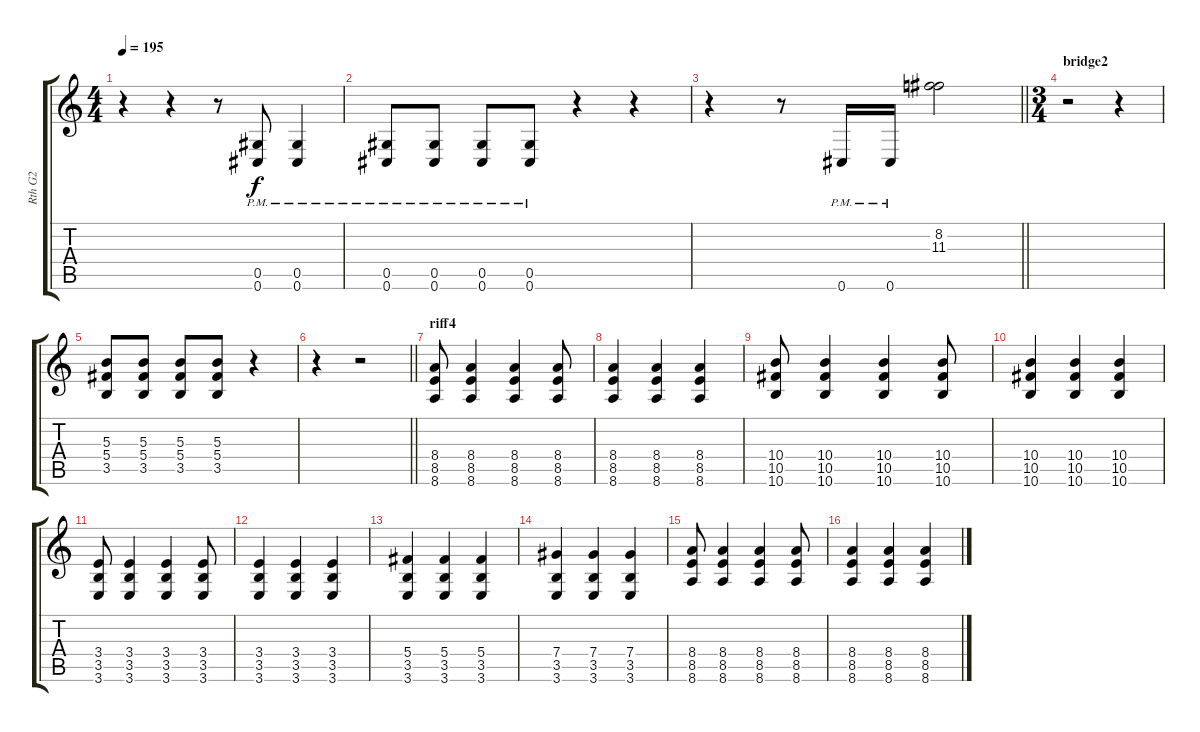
\track ("Rth G2" "Rth G2") {instrument distortionguitar}
\staff {score tabs}
\tuning (Eb4 Bb3 Gb3 Db3 Ab2 Db2) {hide}
\ts (4 4)
\tempo 195
\clef g2
\ks c
r.4{dy f} r.4 r.8 (0.5{pm} 0.6{pm}).8 (0.5{pm} 0.6{pm}).4 |
(0.5{pm} 0.6{pm}).8 (0.5{pm} 0.6{pm}).8 (0.5{pm} 0.6{pm}).8 (0.5{pm} 0.6{pm}).8 r.4 r.4 |
\barLineRight lightlight
r.4 r.8 0.6{pm}.16 0.6{pm}.16 (8.2 11.3).2 |
\ts (3 4)
\section ("" "bridge2")
r.2 r.4 |
(5.3 5.4 3.5).8 (5.3 5.4 3.5).8 (5.3 5.4 3.5).8 (5.3 5.4 3.5).8 r.4 |
\barLineRight lightlight
r.4 r.2 |
\section ("" "riff4")
(8.4 8.5 8.6).8 (8.4 8.5 8.6).4 (8.4 8.5 8.6).4 (8.4 8.5 8.6).8 |
(8.4 8.5 8.6).4 (8.4 8.5 8.6).4 (8.4 8.5 8.6).4 |
(10.4 10.5 10.6).8 (10.4 10.5 10.6).4 (10.4 10.5 10.6).4 (10.4 10.5 10.6).8 |
(10.4 10.5 10.6).4 (10.4 10.5 10.6).4 (10.4 10.5 10.6).4 |
(3.4 3.5 3.6).8 (3.4 3.5 3.6).4 (3.4 3.5 3.6).4 (3.4 3.5 3.6).8 |
(3.4 3.5 3.6).4 (3.4 3.5 3.6).4 (3.4 3.5 3.6).4 |
(5.4 3.5 3.6).4 (5.4 3.5 3.6).4 (5.4 3.5 3.6).4 |
(7.4 3.5 3.6).4 (7.4 3.5 3.6).4 (7.4 3.5 3.6).4 |
(8.4 8.5 8.6).8 (8.4 8.5 8.6).4 (8.4 8.5 8.6).4 (8.4 8.5 8.6).8 |
(8.4 8.5 8.6).4 (8.4 8.5 8.6).4 (8.4 8.5 8.6).4
